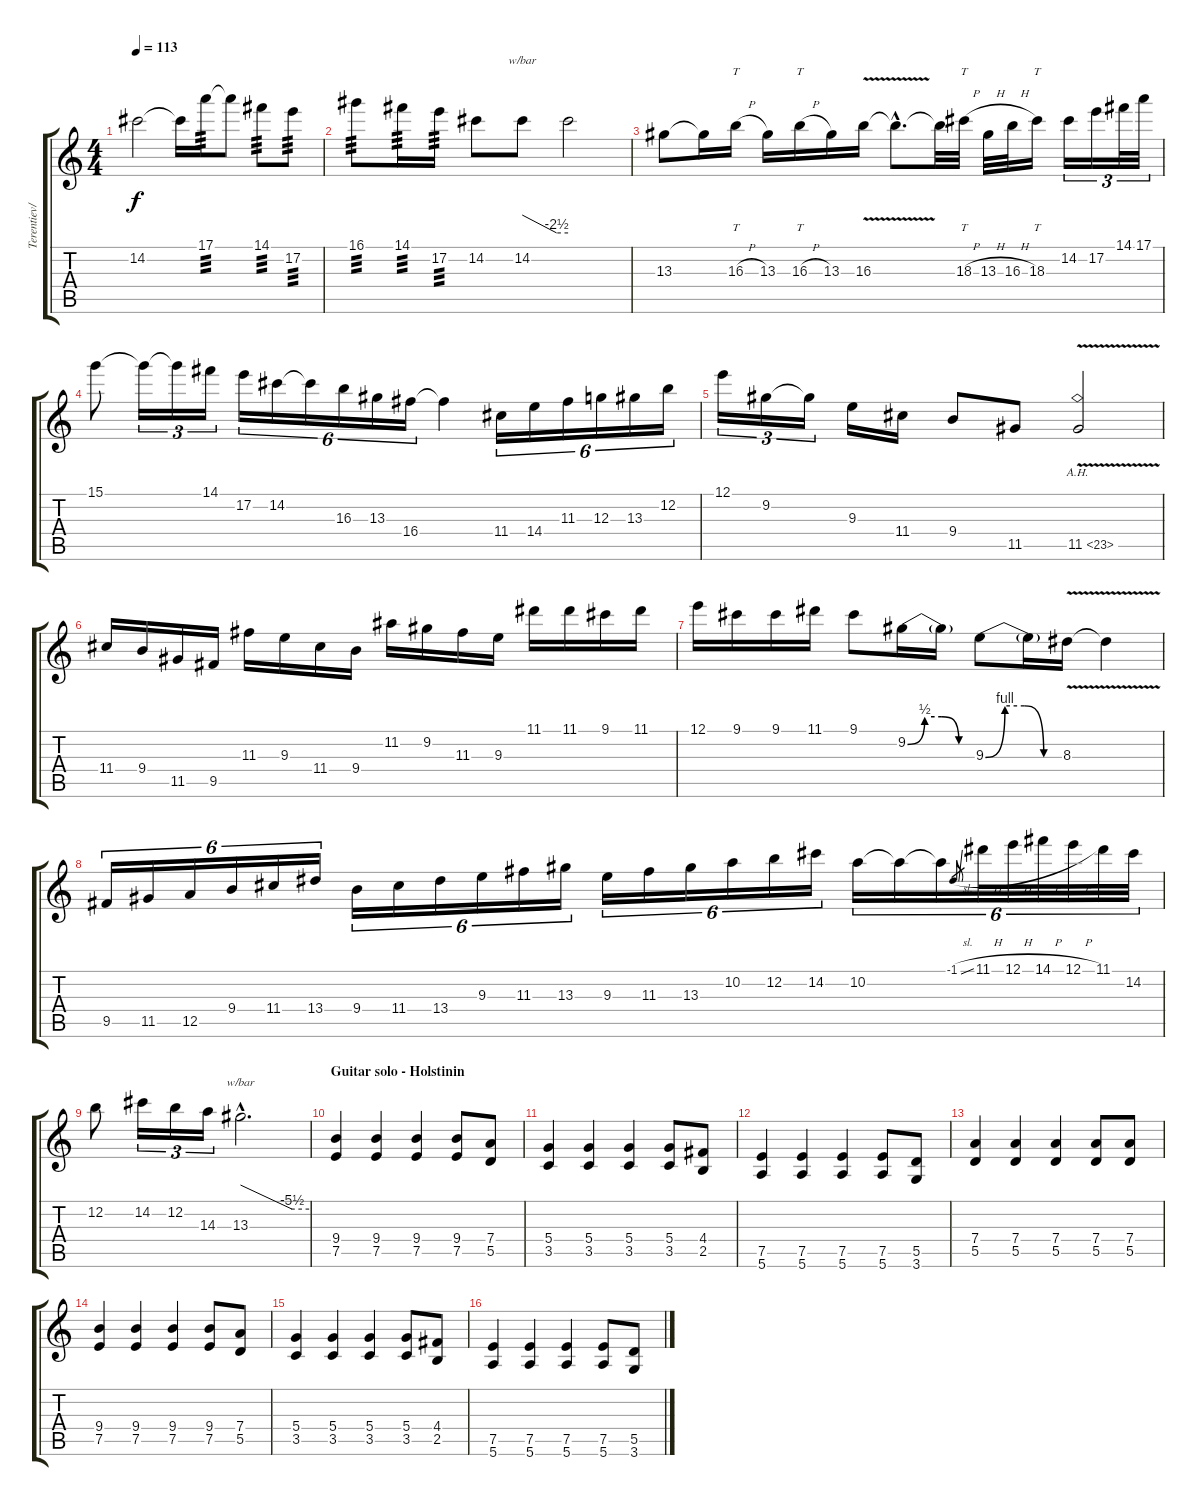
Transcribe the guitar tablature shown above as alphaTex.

\track ("Terentiev/Holstinin" "Terentiev/") {instrument distortionguitar}
\staff {score tabs}
\tuning (E4 B3 G3 D3 A2 E2) {hide}
\ts (4 4)
\tempo 113
\clef g2
\ks c
14.2{t}.2{dy f} 14.2{t}.16 17.1.16{tp 3} 17.1{t}.8 14.1.8{tp 3} 17.2.8{tp 3} |
16.1.8{tp 3} 14.1.16{tp 3} 17.2.16{tp 3} 14.2.8 14.2.8{tbe (custom default 0 0 45 -10 60 -10)} 14.2{t}.2 |
13.3.8 13.3{t}.16 16.3{h}.16{tt} 13.3.16 16.3{h}.16{tt} 13.3.16 16.3{v}.16 16.3{hac t}.8{d} 16.3{t}.32 18.3{h}.32{tt} 13.3{h}.32 16.3{h}.32 18.3.16{tt} 14.2.16{tu (3 2)} 17.2.16{tu (3 2)} 14.1.32{tu (3 2)} 17.1.32{tu (3 2)} |
15.1.8 15.1{t}.16{tu (3 2)} 15.1{t}.16{tu (3 2)} 14.1.16{tu (3 2)} 17.2.16{tu (6 4)} 14.2.16{tu (6 4)} 14.2{t}.16{tu (6 4)} 16.3.16{tu (6 4)} 13.3.16{tu (6 4)} 16.4.16{tu (6 4)} 16.4{t}.4 11.4.16{tu (6 4)} 14.4.16{tu (6 4)} 11.3.16{tu (6 4)} 12.3.16{tu (6 4)} 13.3.16{tu (6 4)} 12.2.16{tu (6 4)} |
12.1.16{tu (3 2)} 9.2.16{tu (3 2)} 9.2{t}.16{tu (3 2)} 9.3.16 11.4.16 9.4.8 11.5.8 11.5{ah 12 v}.2 |
11.4.16 9.4.16 11.5.16 9.5.16 11.3.16 9.3.16 11.4.16 9.4.16 11.2.16 9.2.16 11.3.16 9.3.16 11.1.16 11.1.16 9.1.16 11.1.16 |
12.1.16 9.1.16 9.1.16 11.1.16 9.1.8 9.2{be (custom 0 0 15 2 30 2 45 0 60 0)}.16 9.2{t}.16 9.3{be (custom 0 0 15 4 30 4 45 0 60 0)}.8 9.3{t}.16 8.3{v}.16 8.3{t}.4 |
9.5.16{tu (6 4)} 11.5.16{tu (6 4)} 12.5.16{tu (6 4)} 9.4.16{tu (6 4)} 11.4.16{tu (6 4)} 13.4.16{tu (6 4)} 9.4.16{tu (6 4)} 11.4.16{tu (6 4)} 13.4.16{tu (6 4)} 9.3.16{tu (6 4)} 11.3.16{tu (6 4)} 13.3.16{tu (6 4)} 9.3.16{tu (6 4)} 11.3.16{tu (6 4)} 13.3.16{tu (6 4)} 10.2.16{tu (6 4)} 12.2.16{tu (6 4)} 14.2.16{tu (6 4)} 10.2.16{tu (6 4)} 10.2{t}.16{tu (6 4)} 10.2{t}.16{tu (6 4)} -1.1{sl}.8{gr} 11.1{h}.32{tu (6 4)} 12.1{h}.32{tu (6 4)} 14.1{h}.32{tu (6 4)} 12.1{h}.32{tu (6 4)} 11.1.32{tu (6 4)} 14.2.32{tu (6 4)} |
12.2.8 14.2.16{tu (3 2)} 12.2.16{tu (3 2)} 14.3.16{tu (3 2)} 13.3{hac}.2{d tbe (custom default 0 0 45 -22 60 -22)} |
\section ("" "Guitar solo - Holstinin")
(9.4 7.5).4{volume 13} (9.4 7.5).4 (9.4 7.5).4 (9.4 7.5).8 (7.4 5.5).8 |
(5.4 3.5).4 (5.4 3.5).4 (5.4 3.5).4 (5.4 3.5).8 (4.4 2.5).8 |
(7.5 5.6).4 (7.5 5.6).4 (7.5 5.6).4 (7.5 5.6).8 (5.5 3.6).8 |
(7.4 5.5).4 (7.4 5.5).4 (7.4 5.5).4 (7.4 5.5).8 (7.4 5.5).8 |
(9.4 7.5).4 (9.4 7.5).4 (9.4 7.5).4 (9.4 7.5).8 (7.4 5.5).8 |
(5.4 3.5).4 (5.4 3.5).4 (5.4 3.5).4 (5.4 3.5).8 (4.4 2.5).8 |
(7.5 5.6).4 (7.5 5.6).4 (7.5 5.6).4 (7.5 5.6).8 (5.5 3.6).8
